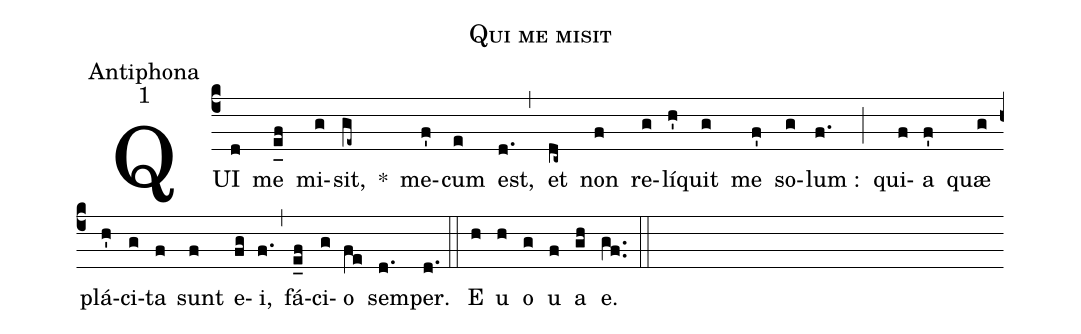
name:Qui me misit;
office-part:Antiphona;
mode:1;
%%
(c4) QUI(d) me(e_[uh:l]f) mi(g)sit,(ge~) *() me(f')cum(e) est,(d.) (,) et(dc~) non(f) re(g)lí(h')quit(g) me(f') so(g)lum :(f.) (;) qui(f)a(f') quæ(g) plá(h')ci(g)ta(f) sunt(f) e(fg)i,(f.) (,) fá(e_f)ci(g)o(fe) sem(d.)per.(d.) (::) E(h) u(h) o(g) u(f) a(gh) e.(gf..) (::)
